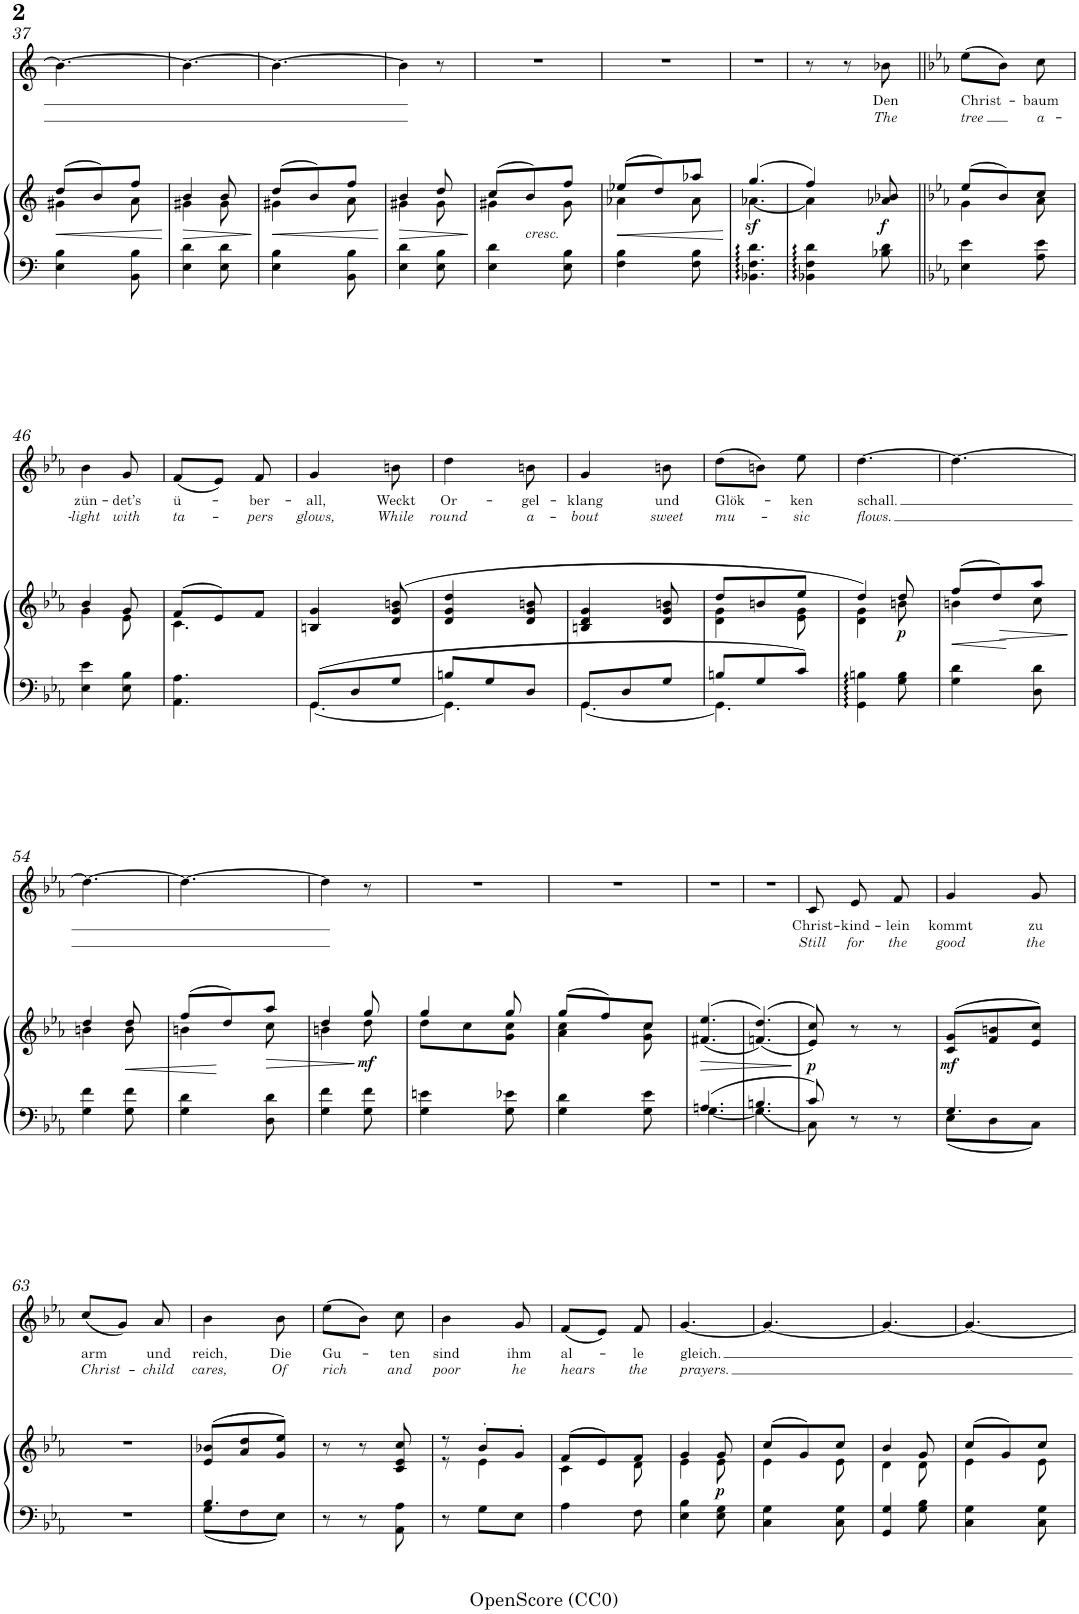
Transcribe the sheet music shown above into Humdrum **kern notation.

**kern	**kern	**dynam	**kern	**text	**text
*part2	*part2	*part2	*part1	*part1	*part1
*staff3	*staff2	*staff2/3	*staff1	*staff1	*staff1
*I"Pianoforte	*	*	*I"Gesang Voice	*	*
*I'Pno	*	*	*	*	*
!!LO:PB:g=z
*clefF4	*clefG2	*	*clefG2	*	*
*k[]	*k[]	*	*k[]	*	*
*M3/8	*M3/8	*	*M3/8	*	*
=37	=37	=37	=37	=37	=37
!	!	!LO:HP:b	!	!	!
*	*^	*	*	*	*
4E\ 4B\	(8dd/L	4g#X\	<	4.b\_	.	.
.	8b/)	.	.	.	.	.
8BB\ 8B\	8ff/J	8a\	.	.	.	.
*	*v	*v	*	*	*	*
.	.	[	.	.	.
=38	=38	=38	=38	=38	=38
!	!	!LO:HP:b	!	!	!
*	*^	*	*	*	*
4E\ 4d\	4b/	4g#X\	>	4.b\_	.	.
8E\ 8d\	8b/	8g#\	.	.	.	.
*	*v	*v	*	*	*	*
.	.	]	.	.	.
=39	=39	=39	=39	=39	=39
!	!	!LO:HP:b	!	!	!
*	*^	*	*	*	*
4E\ 4B\	(8dd/L	4g#X\	<	4.b\_	.	.
.	8b/)	.	.	.	.	.
8BB\ 8B\	8ff/J	8a\	.	.	.	.
*	*v	*v	*	*	*	*
.	.	[	.	.	.
=40	=40	=40	=40	=40	=40
!	!	!LO:HP:b	!	!	!
*	*^	*	*	*	*
4E\ 4d\	4b/	4g#X\	>	4b\]	.	.
8E\ 8B\	8dd/	8g#\	.	8r	.	.
*	*v	*v	*	*	*	*
.	.	]	.	.	.
=41	=41	=41	=41	=41	=41
*	*^	*	*	*	*
4E\ 4d\	(8cc/L	4g#X\	.	4.r	.	.
!	!LO:TX:b:i:t=cresc.	!	!	!	!	!
.	8b/)	.	.	.	.	.
8E\ 8B\	8ff/J	8g#\	.	.	.	.
=42	=42	=42	=42	=42	=42	=42
!	!	!	!LO:HP:b	!	!	!
4F\ 4B\	(8ee-X/L	4a-X\	<	4.r	.	.
.	8dd/)	.	.	.	.	.
8F\ 8B\	8aa-X/J	8a-\	.	.	.	.
*	*v	*v	*	*	*	*
.	.	[	.	.	.
=43	=43	=43	=43	=43	=43
*	*^	*	*	*	*
!	!	!	!LO:DY:b	!	!	!
4.BB-X\ 4.F\ 4.d\	(4.gg/	[4.a-X\	sf	4.r	.	.
=44	=44	=44	=44	=44	=44	=44
4BB-X\ 4F\ 4d\	4ff/)	4a-\]	.	8r	.	.
.	.	.	.	8r	.	.
!	!	!	!LO:DY:b	!	!LO:LY:b	!LO:LY:b
8B-X\ 8d\	8a-X/ 8b-X/	8ryy	f	8b-X\	Den	The
=45||	=45||	=45||	=45||	=45||	=45||	=45||
*k[b-e-a-]	*k[b-e-a-]	*	*	*k[b-e-a-]	*	*
!	!	!	!	!	!LO:LY:b	!LO:LY:b
4E-\ 4e-\	(8ee-/L	4g\	.	(8ee-\L	Christ-	tree
.	8b-/)	.	.	8b-\J)	.	.
!	!	!	!	!	!LO:LY:b	!LO:LY:b
8A-\ 8e-\	8cc/J	8a-\	.	8cc\	-baum	a-
!!LO:LB:g=z
=46	=46	=46	=46	=46	=46	=46
!	!	!	!	!	!LO:LY:b	!LO:LY:b
4E-\ 4e-\	4b-/	4g\	.	4b-\	zün-	-light
!	!	!	!	!	!LO:LY:b	!LO:LY:b
8E-\ 8B-\	8g/	8e-\	.	8g/	-det’s	with
=47	=47	=47	=47	=47	=47	=47
!	!	!	!	!	!LO:LY:b	!LO:LY:b
4.AA-\ 4.A-\	(8f/L	4.c\	.	(8f/L	ü-	ta-
.	8e-/)	.	.	8e-/J)	.	.
!	!	!	!	!	!LO:LY:b	!LO:LY:b
.	8f/J	.	.	8f/	-ber-	-pers
*	*v	*v	*	*	*	*
=48	=48	=48	=48	=48	=48
*^	*	*	*	*	*
!	!	!	!	!	!LO:LY:b	!LO:LY:b
8GG/L	[4.GG\	4Bn/ 4g/	.	4g/	-all,	glows,
8D/	.	.	.	.	.	.
!	!	!	!	!	!LO:LY:b	!LO:LY:b
8G/J	.	(8d/ 8g/ 8bn/	.	8bn\	Weckt	While
=49	=49	=49	=49	=49	=49	=49
!	!	!	!	!	!LO:LY:b	!LO:LY:b
8Bn/L	4.GG\]	4d/ 4g/ 4dd/	.	4dd\	Or-	round
8G/	.	.	.	.	.	.
!	!	!	!	!	!LO:LY:b	!LO:LY:b
8D/J	.	8d/ 8g/ 8bn/	.	8bn\	-gel-	a-
=50	=50	=50	=50	=50	=50	=50
!	!	!	!	!	!LO:LY:b	!LO:LY:b
8GG/L	[4.GG\	4Bn/ 4d/ 4g/	.	4g/	-klang	-bout
8D/	.	.	.	.	.	.
!	!	!	!	!	!LO:LY:b	!LO:LY:b
8G/J	.	8d/ 8g/ 8bn/	.	8bn\	und	sweet
=51	=51	=51	=51	=51	=51	=51
*	*	*^	*	*	*	*
!	!	!	!	!	!	!LO:LY:b	!LO:LY:b
8Bn/L	4.GG\]	8dd/L	4d\ 4g\	.	(8dd\L	Glök-	mu-
8G/	.	8bn/	.	.	8bn\J)	.	.
!	!	!	!	!	!	!LO:LY:b	!LO:LY:b
8c/J	.	8ee-/J	8e-\ 8g\	.	8ee-\	-ken	-sic
*v	*v	*	*	*	*	*	*
=52	=52	=52	=52	=52	=52	=52
!	!	!	!	!	!LO:LY:b	!LO:LY:b
4GG\ 4Bn\	4dd/)	4d\ 4g\	.	[4.dd\	schall.	flows.
!	!	!	!LO:DY:b	!	!	!
8G\ 8B\	8dd/	8bn\	p	.	.	.
=53	=53	=53	=53	=53	=53	=53
!	!	!	!LO:HP:b	!	!	!
4G\ 4d\	(8ff/L	4bn\	<	4.dd\_	.	.
!	!	!	!LO:HP:b	!	!	!
.	8dd/)	.	>	.	.	.
8D\ 8d\	8aa-/J	8cc\	[	.	.	.
*	*v	*v	*	*	*	*
.	.	]	.	.	.
!!LO:LB:g=z
=54	=54	=54	=54	=54	=54
*	*^	*	*	*	*
4G\ 4f\	4dd/	4bn\	.	4.dd\_	.	.
!	!	!	!LO:HP:b	!	!	!
8G\ 8f\	8dd/	8b\	<	.	.	.
=55	=55	=55	=55	=55	=55	=55
4G\ 4d\	(8ff/L	4bn\	.	4.dd\_	.	.
.	8dd/)	.	[	.	.	.
!	!	!	!LO:HP:b	!	!	!
8D\ 8d\	8aa-/J	8cc\	>	.	.	.
=56	=56	=56	=56	=56	=56	=56
4G\ 4f\	4dd/	4bn\	.	4dd\]	.	.
!	!	!	!LO:DY:n=1:b	!	!	!
8G\ 8f\	8gg/	8dd\	] mf	8r	.	.
=57	=57	=57	=57	=57	=57	=57
4G\ 4en\	4gg/	8dd\L	.	4.r	.	.
.	.	8cc\	.	.	.	.
8G\ 8e-X\	8gg/	8g\ 8cc\J	.	.	.	.
=58	=58	=58	=58	=58	=58	=58
4G\ 4d\	(8gg/L	4a-\ 4cc\	.	4.r	.	.
.	8ff/)	.	.	.	.	.
8G\ 8e-\	8cc/J	8g\ 8cc\	.	.	.	.
=59	=59	=59	=59	=59	=59	=59
*^	*	*	*	*	*	*
!	!	!	!	!LO:HP:b	!	!	!
*	*	*v	*v	*	*	*	*
4.An/	[4.G\	(>(4.f#X/ 4.ee-/	>	4.r	.	.
=60	=60	=60	=60	=60	=60	=60
4.Bn/	4.G\]	((>4.fn/ 4.dd/))	.	4.r	.	.
*v	*v	*	*	*	*	*
.	.	]	.	.	.
=61	=61	=61	=61	=61	=61
*^	*^	*	*	*	*
!	!	!	!	!LO:DY:b	!	!LO:LY:b	!LO:LY:b
8c/	8C\	8e-/ 8cc/))	8ryy	p	8c/	Christ-	Still
!	!	!	!	!	!	!LO:LY:b	!LO:LY:b
8r	8ryy	8r	8ryy	.	8e-/	-kind-	for
!	!	!	!	!	!	!LO:LY:b	!LO:LY:b
8r	8ryy	8r	8ryy	.	8f/	-lein	the
=62	=62	=62	=62	=62	=62	=62	=62
!	!	!	!	!LO:DY:b	!	!LO:LY:b	!LO:LY:b
*	*	*v	*v	*	*	*	*
4.G/	8E-\L	(>8c/ 8g/L	mf	4g/	kommt	good
.	8D\	8f/ 8bn/	.	.	.	.
!	!	!	!	!	!LO:LY:b	!LO:LY:b
.	8C\J	8e-/ 8cc/J)	.	8g/	zu	the
!!LO:LB:g=z
=63	=63	=63	=63	=63	=63	=63
!	!	!	!	!	!LO:LY:b	!LO:LY:b
*v	*v	*	*	*	*	*
4.r	4.r	.	(8cc/L	arm	Christ-
.	.	.	8g/J)	.	.
!	!	!	!	!LO:LY:b	!LO:LY:b
.	.	.	8a-/	und	-child
=64	=64	=64	=64	=64	=64
*^	*	*	*	*	*
!	!	!	!	!	!LO:LY:b	!LO:LY:b
4.B-/	8G\L	(>8e-/ 8b-X/L	.	4b-\	reich,	cares,
.	8F\	8a-/ 8dd/	.	.	.	.
!	!	!	!	!	!LO:LY:b	!LO:LY:b
.	8E-\J	8g/ 8ee-/J)	.	8b-\	Die	Of
=65	=65	=65	=65	=65	=65	=65
!	!	!	!	!	!LO:LY:b	!LO:LY:b
*v	*v	*	*	*	*	*
8r	8r	.	(8ee-\L	Gu-	rich
8r	8r	.	8b-\J)	.	.
!	!	!	!	!LO:LY:b	!LO:LY:b
8AA-\ 8A-\	8c/ 8e-/ 8cc/	.	8cc\	-ten	and
=66	=66	=66	=66	=66	=66
*	*^	*	*	*	*
!	!	!	!	!	!LO:LY:b	!LO:LY:b
8r	8r	8r	.	4b-\	sind	poor
8G\L	8b-'/L	4e-\	.	.	.	.
!	!	!	!	!	!LO:LY:b	!LO:LY:b
8E-\J	8g'/J	.	.	8g/	ihm	he
=67	=67	=67	=67	=67	=67	=67
!	!	!	!	!	!LO:LY:b	!LO:LY:b
4A-\	(8f/L	4c\	.	(8f/L	al-	hears
.	8e-/)	.	.	8e-/J)	.	.
!	!	!	!	!	!LO:LY:b	!LO:LY:b
8F\	8f/J	8d\	.	8f/	-le	the
=68	=68	=68	=68	=68	=68	=68
!	!	!	!	!	!LO:LY:b	!LO:LY:b
4E-\ 4B-\	4g/	4e-\	.	[4.g/	gleich.	prayers.
!	!	!	!LO:DY:b	!	!	!
8E-\ 8G\	8g/	8e-\	p	.	.	.
=69	=69	=69	=69	=69	=69	=69
4C\ 4G\	(8cc/L	4e-\	.	4.g/_	.	.
.	8g/)	.	.	.	.	.
8C\ 8G\	8cc/J	8e-\	.	.	.	.
=70	=70	=70	=70	=70	=70	=70
4GG/ 4G/	4b-/	4d\	.	4.g/_	.	.
8G\ 8B-\	8g/	8d\	.	.	.	.
=71	=71	=71	=71	=71	=71	=71
4C\ 4G\	(8cc/L	4e-\	.	4.g/_	.	.
.	8g/)	.	.	.	.	.
8C\ 8G\	8cc/J	8e-\	.	.	.	.
*	*v	*v	*	*	*	*
=	=	=	=	=	=
*-	*-	*-	*-	*-	*-
